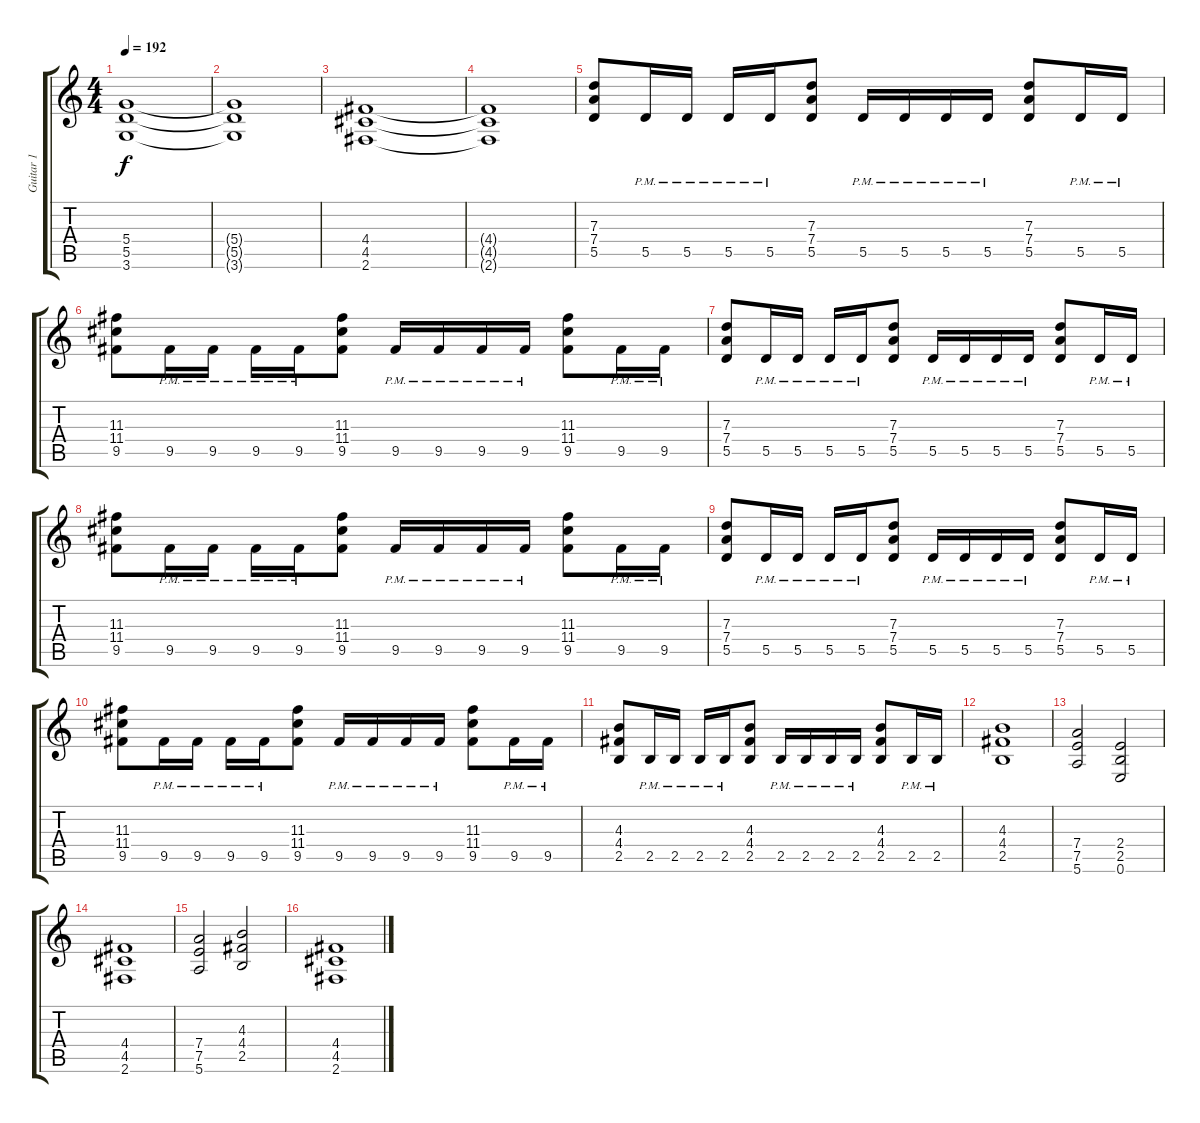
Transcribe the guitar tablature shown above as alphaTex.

\track ("Guitar 1" "Guitar 1") {instrument distortionguitar}
\staff {score tabs}
\tuning (E4 B3 G3 D3 A2 E2) {hide}
\ts (4 4)
\tempo 192
\clef g2
\ks c
(5.4 5.5 3.6).1{dy f} |
(5.4{t} 5.5{t} 3.6{t}).1 |
(4.4 4.5 2.6).1 |
(4.4{t} 4.5{t} 2.6{t}).1 |
(7.3 7.4 5.5).8 5.5{pm}.16 5.5{pm}.16 5.5{pm}.16 5.5{pm}.16 (7.3 7.4 5.5).8 5.5{pm}.16 5.5{pm}.16 5.5{pm}.16 5.5{pm}.16 (7.3 7.4 5.5).8 5.5{pm}.16 5.5{pm}.16 |
(11.3 11.4 9.5).8 9.5{pm}.16 9.5{pm}.16 9.5{pm}.16 9.5{pm}.16 (11.3 11.4 9.5).8 9.5{pm}.16 9.5{pm}.16 9.5{pm}.16 9.5{pm}.16 (11.3 11.4 9.5).8 9.5{pm}.16 9.5{pm}.16 |
(7.3 7.4 5.5).8 5.5{pm}.16 5.5{pm}.16 5.5{pm}.16 5.5{pm}.16 (7.3 7.4 5.5).8 5.5{pm}.16 5.5{pm}.16 5.5{pm}.16 5.5{pm}.16 (7.3 7.4 5.5).8 5.5{pm}.16 5.5{pm}.16 |
(11.3 11.4 9.5).8 9.5{pm}.16 9.5{pm}.16 9.5{pm}.16 9.5{pm}.16 (11.3 11.4 9.5).8 9.5{pm}.16 9.5{pm}.16 9.5{pm}.16 9.5{pm}.16 (11.3 11.4 9.5).8 9.5{pm}.16 9.5{pm}.16 |
(7.3 7.4 5.5).8 5.5{pm}.16 5.5{pm}.16 5.5{pm}.16 5.5{pm}.16 (7.3 7.4 5.5).8 5.5{pm}.16 5.5{pm}.16 5.5{pm}.16 5.5{pm}.16 (7.3 7.4 5.5).8 5.5{pm}.16 5.5{pm}.16 |
(11.3 11.4 9.5).8 9.5{pm}.16 9.5{pm}.16 9.5{pm}.16 9.5{pm}.16 (11.3 11.4 9.5).8 9.5{pm}.16 9.5{pm}.16 9.5{pm}.16 9.5{pm}.16 (11.3 11.4 9.5).8 9.5{pm}.16 9.5{pm}.16 |
(4.3 4.4 2.5).8 2.5{pm}.16 2.5{pm}.16 2.5{pm}.16 2.5{pm}.16 (4.3 4.4 2.5).8 2.5{pm}.16 2.5{pm}.16 2.5{pm}.16 2.5{pm}.16 (4.3 4.4 2.5).8 2.5{pm}.16 2.5{pm}.16 |
(4.3 4.4 2.5).1 |
(7.4 7.5 5.6).2 (2.4 2.5 0.6).2 |
(4.4 4.5 2.6).1 |
(7.4 7.5 5.6).2 (4.3 4.4 2.5).2 |
(4.4 4.5 2.6).1
